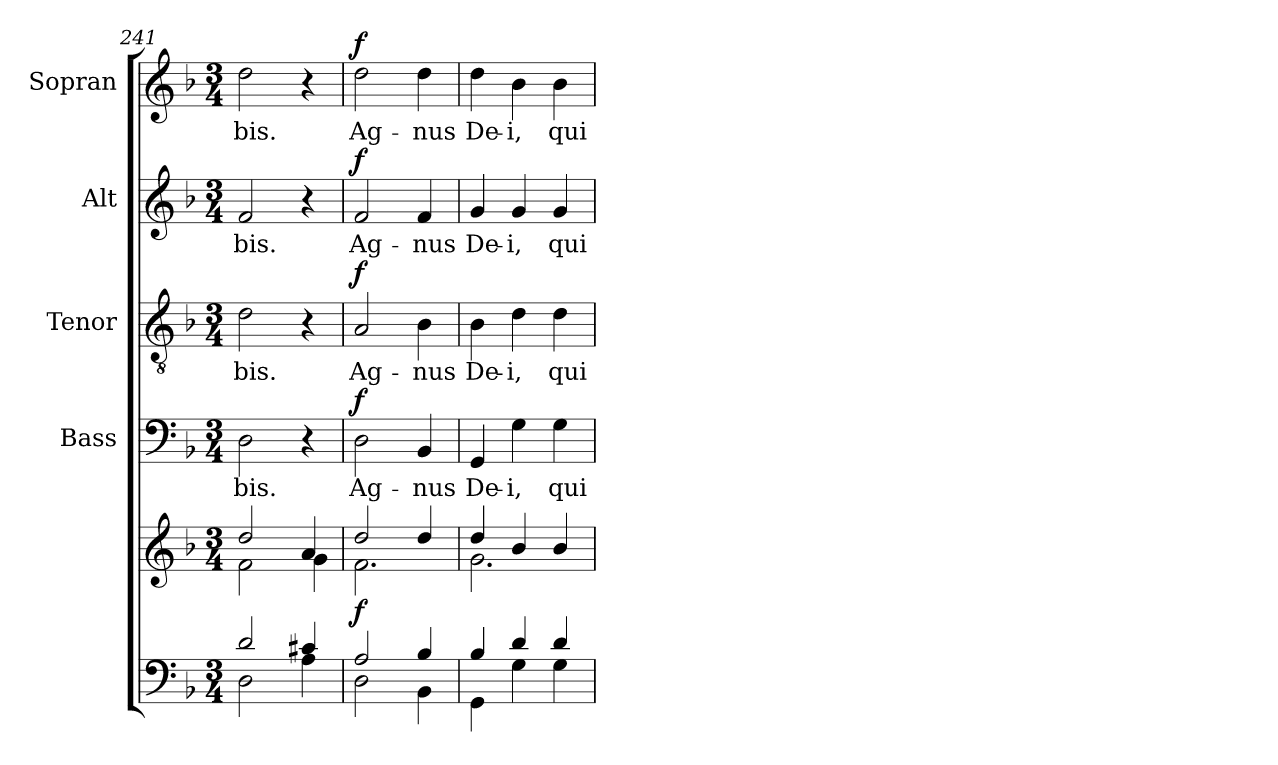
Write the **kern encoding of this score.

**kern	**kern	**dynam	**kern	**text	**dynam	**kern	**text	**dynam	**kern	**text	**dynam	**kern	**text	**dynam
*part5	*part5	*part5	*part4	*part4	*part4	*part3	*part3	*part3	*part2	*part2	*part2	*part1	*part1	*part1
*staff6	*staff5	*staff5/6	*staff4	*staff4	*staff4	*staff3	*staff3	*staff3	*staff2	*staff2	*staff2	*staff1	*staff1	*staff1
*	*	*	*I"Bass	*	*	*I"Tenor	*	*	*I"Alt	*	*	*I"Sopran	*	*
*	*	*	*I'B.	*	*	*I'T.	*	*	*I'A.	*	*	*I'S.	*	*
*clefF4	*clefG2	*	*clefF4	*	*	*clefGv2	*	*	*clefG2	*	*	*clefG2	*	*
*k[b-]	*k[b-]	*	*k[b-]	*	*	*k[b-]	*	*	*k[b-]	*	*	*k[b-]	*	*
*F:	*F:	*	*F:	*	*	*F:	*	*	*F:	*	*	*F:	*	*
*M3/4	*M3/4	*	*M3/4	*	*	*M3/4	*	*	*M3/4	*	*	*M3/4	*	*
=241	=241	=241	=241	=241	=241	=241	=241	=241	=241	=241	=241	=241	=241	=241
*^	*^	*	*	*	*	*	*	*	*	*	*	*	*	*
!	!	!	!	!	!	!LO:LY:b	!	!	!LO:LY:b	!	!	!LO:LY:b	!	!	!LO:LY:b	!
2d/	2D\	2dd/	2f\	.	2D\	-bis.	.	2d\	-bis.	.	2f/	-bis.	.	2dd\	-bis.	.
4c#X/	4A\	4a/	4g\	.	4r	.	.	4r	.	.	4r	.	.	4r	.	.
!!LO:PB:g=z
=242	=242	=242	=242	=242	=242	=242	=242	=242	=242	=242	=242	=242	=242	=242	=242	=242
!	!	!	!	!LO:DY:b	!	!LO:LY:b	!LO:DY:a	!	!LO:LY:b	!LO:DY:a	!	!LO:LY:b	!LO:DY:a	!	!LO:LY:b	!LO:DY:a
2A/	2D\	2dd/	2.f\	f	2D\	Ag-	f	2A/	Ag-	f	2f/	Ag-	f	2dd\	Ag-	f
!	!	!	!	!	!	!LO:LY:b	!	!	!LO:LY:b	!	!	!LO:LY:b	!	!	!LO:LY:b	!
4B-/	4BB-\	4dd/	.	.	4BB-/	-nus	.	4B-\	-nus	.	4f/	-nus	.	4dd\	-nus	.
=243	=243	=243	=243	=243	=243	=243	=243	=243	=243	=243	=243	=243	=243	=243	=243	=243
!	!	!	!	!	!	!LO:LY:b	!	!	!LO:LY:b	!	!	!LO:LY:b	!	!	!LO:LY:b	!
4B-/	4GG\	4dd/	2.g\	.	4GG/	De-	.	4B-\	De-	.	4g/	De-	.	4dd\	De-	.
!	!	!	!	!	!	!LO:LY:b	!	!	!LO:LY:b	!	!	!LO:LY:b	!	!	!LO:LY:b	!
4d/	4G\	4b-/	.	.	4G\	-i,	.	4d\	-i,	.	4g/	-i,	.	4b-\	-i,	.
!	!	!	!	!	!	!LO:LY:b	!	!	!LO:LY:b	!	!	!LO:LY:b	!	!	!LO:LY:b	!
4d/	4G\	4b-/	.	.	4G\	qui	.	4d\	qui	.	4g/	qui	.	4b-\	qui	.
*v	*v	*	*	*	*	*	*	*	*	*	*	*	*	*	*	*
*	*v	*v	*	*	*	*	*	*	*	*	*	*	*	*	*
=	=	=	=	=	=	=	=	=	=	=	=	=	=	=
*-	*-	*-	*-	*-	*-	*-	*-	*-	*-	*-	*-	*-	*-	*-
